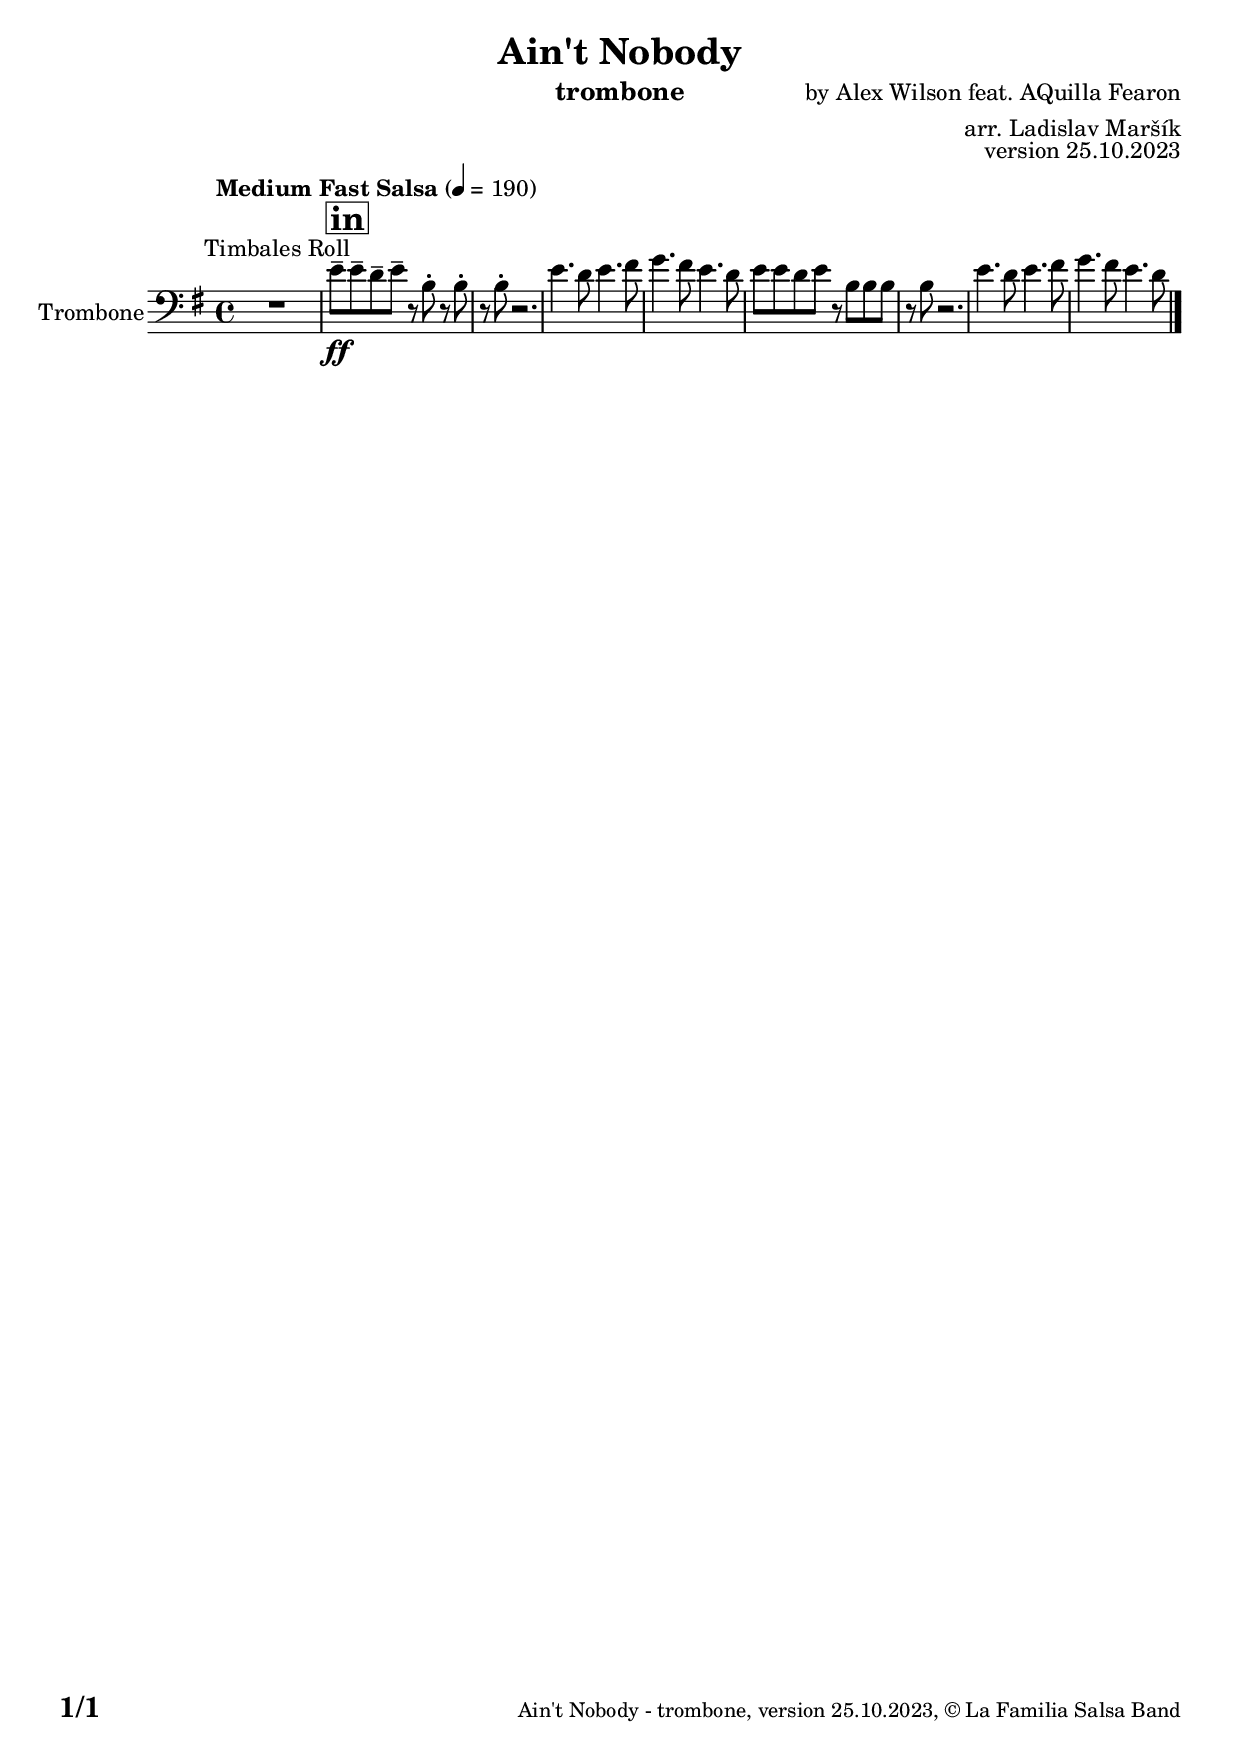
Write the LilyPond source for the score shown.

\version "2.24.0"

% Sheet revision 2022_09


\header {
  title = "Ain't Nobody"
  instrument = "trombone"
  composer = "by Alex Wilson feat. AQuilla Fearon"
  arranger = "arr. Ladislav Maršík"
  opus = "version 25.10.2023"
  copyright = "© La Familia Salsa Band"
}

inst =
#(define-music-function
  (string)
  (string?)
  #{ <>^\markup \abs-fontsize #16 \bold \box #string #})

makePercent = #(define-music-function (note) (ly:music?)
                 (make-music 'PercentEvent 'length (ly:music-length note)))

#(define (test-stencil grob text)
   (let* ((orig (ly:grob-original grob))
          (siblings (ly:spanner-broken-into orig)) ; have we been split?
          (refp (ly:grob-system grob))
          (left-bound (ly:spanner-bound grob LEFT))
          (right-bound (ly:spanner-bound grob RIGHT))
          (elts-L (ly:grob-array->list (ly:grob-object left-bound 'elements)))
          (elts-R (ly:grob-array->list (ly:grob-object right-bound 'elements)))
          (break-alignment-L
           (filter
            (lambda (elt) (grob::has-interface elt 'break-alignment-interface))
            elts-L))
          (break-alignment-R
           (filter
            (lambda (elt) (grob::has-interface elt 'break-alignment-interface))
            elts-R))
          (break-alignment-L-ext (ly:grob-extent (car break-alignment-L) refp X))
          (break-alignment-R-ext (ly:grob-extent (car break-alignment-R) refp X))
          (num
           (markup text))
          (num
           (if (or (null? siblings)
                   (eq? grob (car siblings)))
               num
               (make-parenthesize-markup num)))
          (num (grob-interpret-markup grob num))
          (num-stil-ext-X (ly:stencil-extent num X))
          (num-stil-ext-Y (ly:stencil-extent num Y))
          (num (ly:stencil-aligned-to num X CENTER))
          (num
           (ly:stencil-translate-axis
            num
            (+ (interval-length break-alignment-L-ext)
               (* 0.5
                  (- (car break-alignment-R-ext)
                     (cdr break-alignment-L-ext))))
            X))
          (bracket-L
           (markup
            #:path
            0.1 ; line-thickness
            `((moveto 0.5 ,(* 0.5 (interval-length num-stil-ext-Y)))
              (lineto ,(* 0.5
                          (- (car break-alignment-R-ext)
                             (cdr break-alignment-L-ext)
                             (interval-length num-stil-ext-X)))
                      ,(* 0.5 (interval-length num-stil-ext-Y)))
              (closepath)
              (rlineto 0.0
                       ,(if (or (null? siblings) (eq? grob (car siblings)))
                            -1.0 0.0)))))
          (bracket-R
           (markup
            #:path
            0.1
            `((moveto ,(* 0.5
                          (- (car break-alignment-R-ext)
                             (cdr break-alignment-L-ext)
                             (interval-length num-stil-ext-X)))
                      ,(* 0.5 (interval-length num-stil-ext-Y)))
              (lineto 0.5
                      ,(* 0.5 (interval-length num-stil-ext-Y)))
              (closepath)
              (rlineto 0.0
                       ,(if (or (null? siblings) (eq? grob (last siblings)))
                            -1.0 0.0)))))
          (bracket-L (grob-interpret-markup grob bracket-L))
          (bracket-R (grob-interpret-markup grob bracket-R))
          (num (ly:stencil-combine-at-edge num X LEFT bracket-L 0.4))
          (num (ly:stencil-combine-at-edge num X RIGHT bracket-R 0.4)))
     num))

#(define-public (Measure_attached_spanner_engraver context)
   (let ((span '())
         (finished '())
         (event-start '())
         (event-stop '()))
     (make-engraver
      (listeners ((measure-counter-event engraver event)
                  (if (= START (ly:event-property event 'span-direction))
                      (set! event-start event)
                      (set! event-stop event))))
      ((process-music trans)
       (if (ly:stream-event? event-stop)
           (if (null? span)
               (ly:warning "You're trying to end a measure-attached spanner but you haven't started one.")
               (begin (set! finished span)
                 (ly:engraver-announce-end-grob trans finished event-start)
                 (set! span '())
                 (set! event-stop '()))))
       (if (ly:stream-event? event-start)
           (begin (set! span (ly:engraver-make-grob trans 'MeasureCounter event-start))
             (set! event-start '()))))
      ((stop-translation-timestep trans)
       (if (and (ly:spanner? span)
                (null? (ly:spanner-bound span LEFT))
                (moment<=? (ly:context-property context 'measurePosition) ZERO-MOMENT))
           (ly:spanner-set-bound! span LEFT
                                  (ly:context-property context 'currentCommandColumn)))
       (if (and (ly:spanner? finished)
                (moment<=? (ly:context-property context 'measurePosition) ZERO-MOMENT))
           (begin
            (if (null? (ly:spanner-bound finished RIGHT))
                (ly:spanner-set-bound! finished RIGHT
                                       (ly:context-property context 'currentCommandColumn)))
            (set! finished '())
            (set! event-start '())
            (set! event-stop '()))))
      ((finalize trans)
       (if (ly:spanner? finished)
           (begin
            (if (null? (ly:spanner-bound finished RIGHT))
                (set! (ly:spanner-bound finished RIGHT)
                      (ly:context-property context 'currentCommandColumn)))
            (set! finished '())))
       (if (ly:spanner? span)
           (begin
            (ly:warning "I think there's a dangling measure-attached spanner :-(")
            (ly:grob-suicide! span)
            (set! span '())))))))

\layout {
  \context {
    \Staff
    \consists #Measure_attached_spanner_engraver
    \override MeasureCounter.font-encoding = #'latin1
    \override MeasureCounter.font-size = 0
    \override MeasureCounter.outside-staff-padding = 2
    \override MeasureCounter.outside-staff-horizontal-padding = #0
  }
}

repeatBracket = #(define-music-function
                  (parser location N note)
                  (number? ly:music?)
                  #{
                    \override Staff.MeasureCounter.stencil =
                    #(lambda (grob) (test-stencil grob #{ #(string-append(number->string N) "x") #} ))
                    \startMeasureCount
                    \repeat volta #N { $note }
                    \stopMeasureCount
                  #}
                  )

Trombone = \new Voice
\relative \relative c' {
  \set Staff.instrumentName = \markup {
    \center-align { "Trombone" }
  }
  \set Staff.midiInstrument = "trombone"
  \set Staff.midiMaximumVolume = #1.0

  \clef bass
  \key e \minor
  \time 4/4
  \tempo "Medium Fast Salsa" 4 = 190
   
  R1 ^\markup { "Timbales Roll" }
  
  \inst "in"
  
 e8 -- \ff e -- d -- e -- r b -.  r b -.  |
  r b -. r2. |
  
  e4. d8 e4. fis8  |
  g4. fis8 e4. d8 |
  
  
  e8 e d e r b b b |
  r b  r2.  |
  
    e4. d8 e4. fis8  |
  g4. fis8 e4. d8 |
  \inst "A"
  
  \label #'lastPage
  \bar "|."  
}


\score {
  \compressMMRests \new Staff \with {
    \consists "Volta_engraver"
  }
  {
    \Trombone
  }
  \layout {
    \context {
      \Score
      \remove "Volta_engraver"
    }
  }
} 

\score {
  \unfoldRepeats {
    \Trombone
  }
  \midi { } 
} 

\paper {
  system-system-spacing =
  #'((basic-distance . 14)
     (minimum-distance . 10)
     (padding . 1)
     (stretchability . 60))
  between-system-padding = #2
  bottom-margin = 5\mm

  print-page-number = ##t
  print-first-page-number = ##t
  oddHeaderMarkup = \markup \fill-line { " " }
  evenHeaderMarkup = \markup \fill-line { " " }
  oddFooterMarkup = \markup {
    \fill-line {
      \bold \fontsize #2
      \concat { \fromproperty #'page:page-number-string "/" \page-ref #'lastPage "0" "?" }

      \fontsize #-1
      \concat { \fromproperty #'header:title " - " \fromproperty #'header:instrument ", " \fromproperty #'header:opus ", " \fromproperty #'header:copyright }
    }
  }
  evenFooterMarkup = \markup {
    \fill-line {
      \fontsize #-1
      \concat { \fromproperty #'header:title " - " \fromproperty #'header:instrument ", " \fromproperty #'header:opus ", " \fromproperty #'header:copyright }

      \bold \fontsize #2
      \concat { \fromproperty #'page:page-number-string "/" \page-ref #'lastPage "0" "?" }
    }
  }
}



